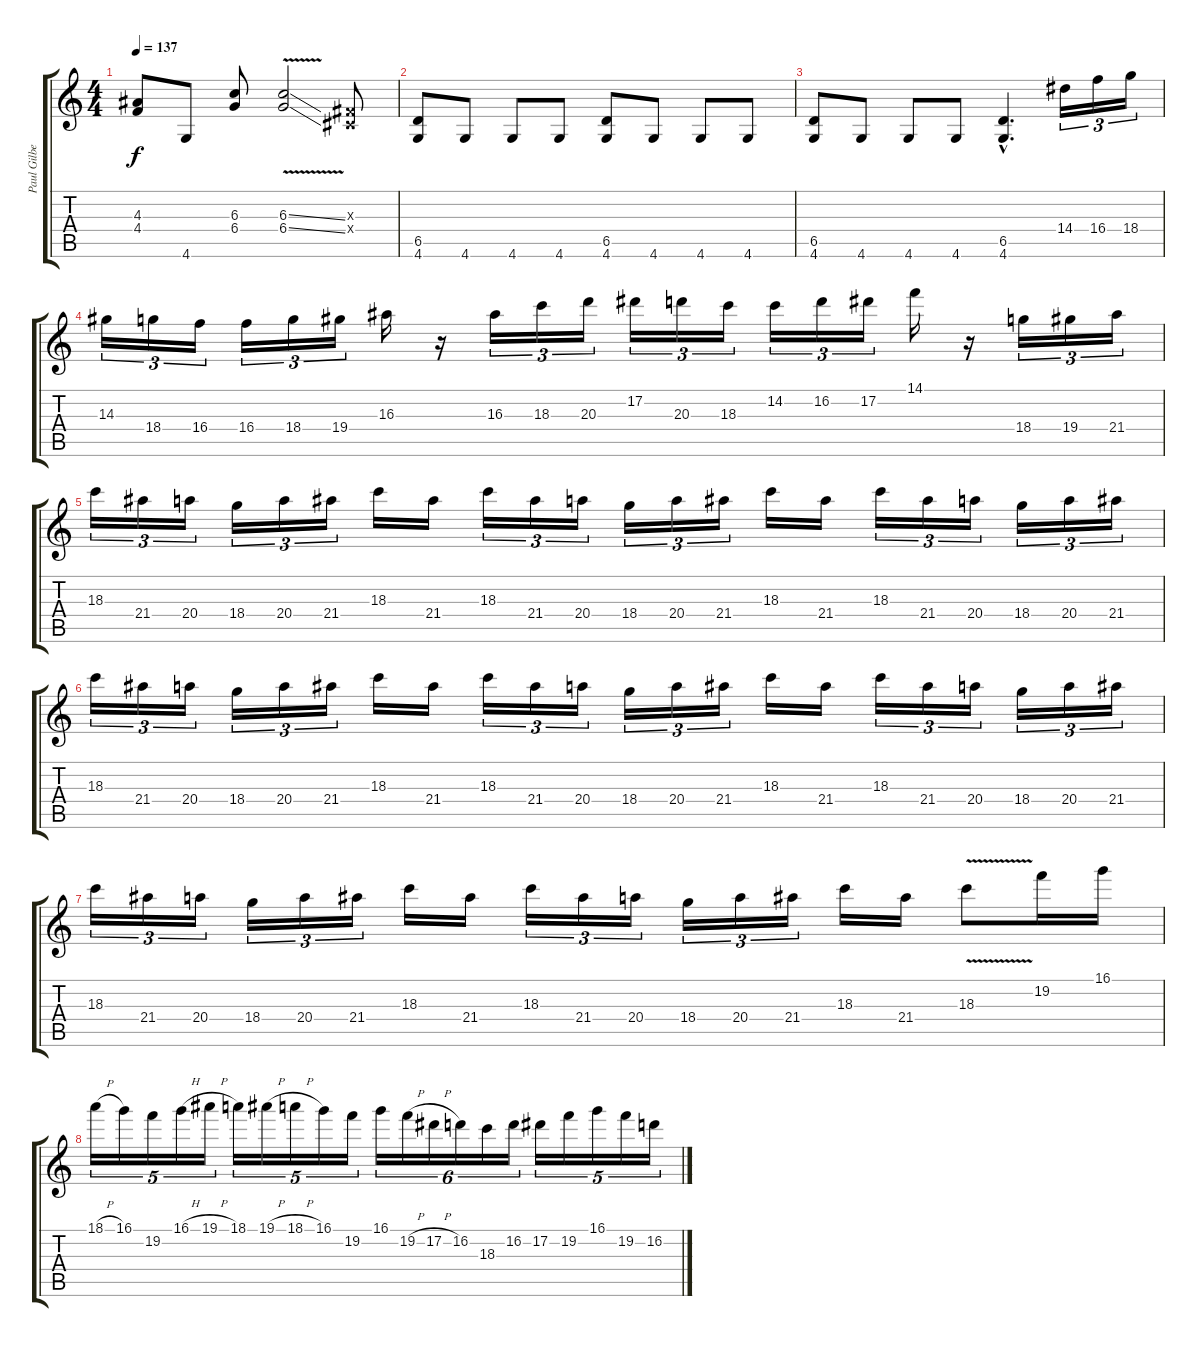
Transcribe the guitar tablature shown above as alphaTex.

\track ("Paul Gilbert" "Paul Gilbe") {instrument distortionguitar}
\staff {score tabs}
\tuning (Eb4 Bb3 Gb3 Db3 Ab2 Eb2) {hide}
\ts (4 4)
\tempo 137
\clef g2
\ks c
(4.3 4.4).8{dy f} 4.6.8 (6.3 6.4).8 (6.3{v ss} 6.4{v ss}).2 (0.3{x} 0.4{x}).8 |
(6.5 4.6).8 4.6.8 4.6.8 4.6.8 (6.5 4.6).8 4.6.8 4.6.8 4.6.8 |
(6.5 4.6).8 4.6.8 4.6.8 4.6.8 (6.5{hac} 4.6{hac}).4{d} 14.4.16{tu (3 2)} 16.4.16{tu (3 2)} 18.4.16{tu (3 2)} |
14.3.16{tu (3 2)} 18.4.16{tu (3 2)} 16.4.16{tu (3 2)} 16.4.16{tu (3 2)} 18.4.16{tu (3 2)} 19.4.16{tu (3 2)} 16.3.16 r.16 16.3.16{tu (3 2)} 18.3.16{tu (3 2)} 20.3.16{tu (3 2)} 17.2.16{tu (3 2)} 20.3.16{tu (3 2)} 18.3.16{tu (3 2)} 14.2.16{tu (3 2)} 16.2.16{tu (3 2)} 17.2.16{tu (3 2)} 14.1.16 r.16 18.4.16{tu (3 2)} 19.4.16{tu (3 2)} 21.4.16{tu (3 2)} |
18.3.16{tu (3 2)} 21.4.16{tu (3 2)} 20.4.16{tu (3 2)} 18.4.16{tu (3 2)} 20.4.16{tu (3 2)} 21.4.16{tu (3 2)} 18.3.16 21.4.16 18.3.16{tu (3 2)} 21.4.16{tu (3 2)} 20.4.16{tu (3 2)} 18.4.16{tu (3 2)} 20.4.16{tu (3 2)} 21.4.16{tu (3 2)} 18.3.16 21.4.16 18.3.16{tu (3 2)} 21.4.16{tu (3 2)} 20.4.16{tu (3 2)} 18.4.16{tu (3 2)} 20.4.16{tu (3 2)} 21.4.16{tu (3 2)} |
18.3.16{tu (3 2)} 21.4.16{tu (3 2)} 20.4.16{tu (3 2)} 18.4.16{tu (3 2)} 20.4.16{tu (3 2)} 21.4.16{tu (3 2)} 18.3.16 21.4.16 18.3.16{tu (3 2)} 21.4.16{tu (3 2)} 20.4.16{tu (3 2)} 18.4.16{tu (3 2)} 20.4.16{tu (3 2)} 21.4.16{tu (3 2)} 18.3.16 21.4.16 18.3.16{tu (3 2)} 21.4.16{tu (3 2)} 20.4.16{tu (3 2)} 18.4.16{tu (3 2)} 20.4.16{tu (3 2)} 21.4.16{tu (3 2)} |
18.3.16{tu (3 2)} 21.4.16{tu (3 2)} 20.4.16{tu (3 2)} 18.4.16{tu (3 2)} 20.4.16{tu (3 2)} 21.4.16{tu (3 2)} 18.3.16 21.4.16 18.3.16{tu (3 2)} 21.4.16{tu (3 2)} 20.4.16{tu (3 2)} 18.4.16{tu (3 2)} 20.4.16{tu (3 2)} 21.4.16{tu (3 2)} 18.3.16 21.4.16 18.3{v}.8 19.2.16 16.1.16 |
18.1{h}.16{tu (5 4)} 16.1.16{tu (5 4)} 19.2.16{tu (5 4)} 16.1{h}.16{tu (5 4)} 19.1{h}.16{tu (5 4)} 18.1.16{tu (5 4)} 19.1{h}.16{tu (5 4)} 18.1{h}.16{tu (5 4)} 16.1.16{tu (5 4)} 19.2.16{tu (5 4)} 16.1.16{tu (6 4)} 19.2{h}.16{tu (6 4)} 17.2{h}.16{tu (6 4)} 16.2.16{tu (6 4)} 18.3.16{tu (6 4)} 16.2.16{tu (6 4)} 17.2.16{tu (5 4)} 19.2.16{tu (5 4)} 16.1.16{tu (5 4)} 19.2.16{tu (5 4)} 16.2.16{tu (5 4)}
